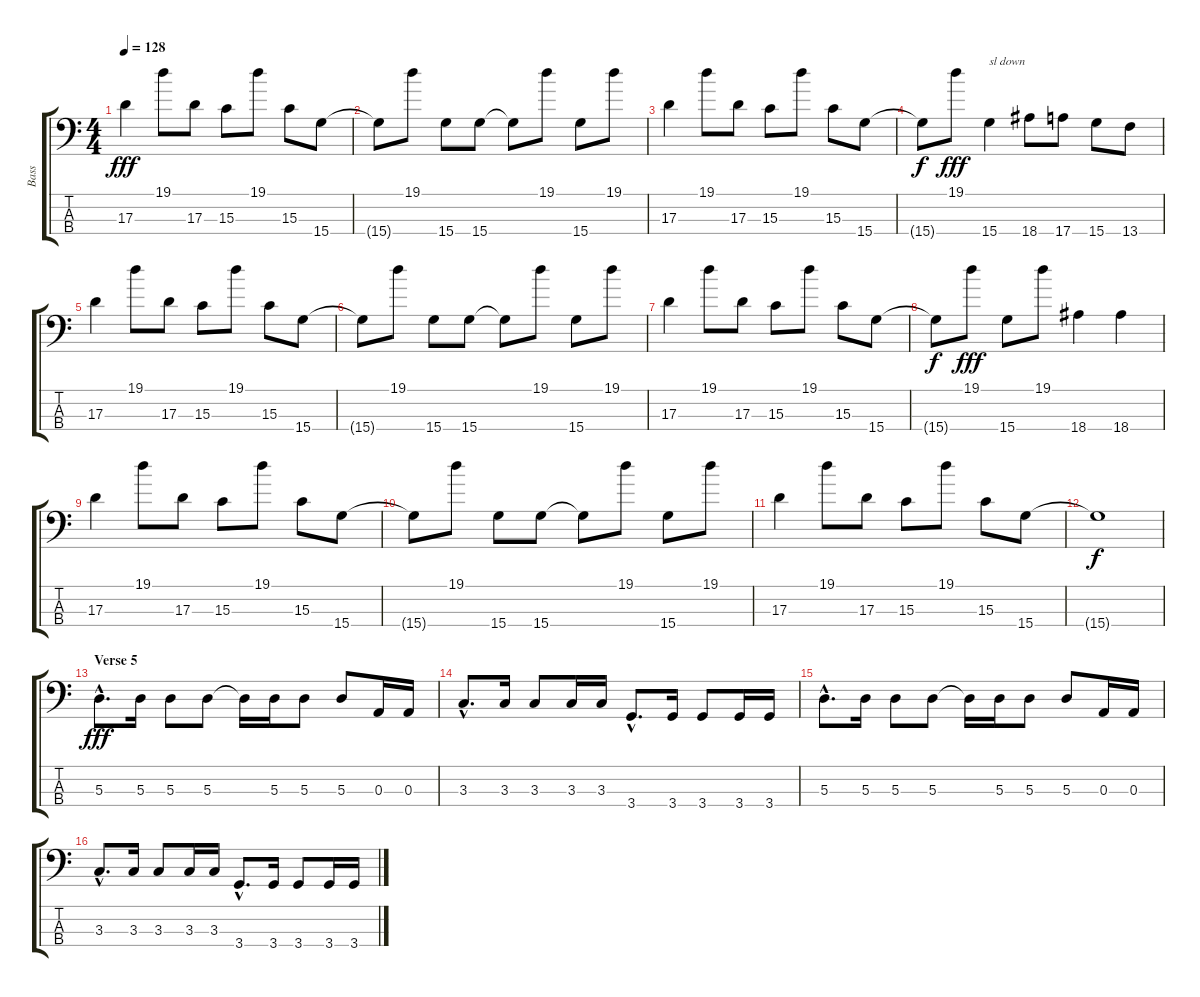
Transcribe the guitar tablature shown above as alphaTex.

\track ("Bass" "Bass") {instrument electricbassfinger}
\staff {score tabs}
\tuning (G2 D2 A1 E1) {hide}
\ts (4 4)
\tempo 128
\clef f4
\ks c
17.3.4{dy fff} 19.1.8 17.3.8 15.3.8 19.1.8 15.3.8 15.4.8 |
15.4{t}.8 19.1.8 15.4.8 15.4.8 15.4{t}.8 19.1.8 15.4.8 19.1.8 |
17.3.4 19.1.8 17.3.8 15.3.8 19.1.8 15.3.8 15.4.8 |
15.4{t}.8{dy f} 19.1.8{dy fff} 15.4.4{txt "sl down"} 18.4.8 17.4.8 15.4.8 13.4.8 |
17.3.4 19.1.8 17.3.8 15.3.8 19.1.8 15.3.8 15.4.8 |
15.4{t}.8 19.1.8 15.4.8 15.4.8 15.4{t}.8 19.1.8 15.4.8 19.1.8 |
17.3.4 19.1.8 17.3.8 15.3.8 19.1.8 15.3.8 15.4.8 |
15.4{t}.8{dy f} 19.1.8{dy fff} 15.4.8 19.1.8 18.4.4 18.4.4 |
17.3.4 19.1.8 17.3.8 15.3.8 19.1.8 15.3.8 15.4.8 |
15.4{t}.8 19.1.8 15.4.8 15.4.8 15.4{t}.8 19.1.8 15.4.8 19.1.8 |
17.3.4 19.1.8 17.3.8 15.3.8 19.1.8 15.3.8 15.4.8 |
15.4{t}.1{dy f} |
\section ("" "Verse 5")
5.3{hac}.8{d dy fff} 5.3.16 5.3.8 5.3.8 5.3{t}.16 5.3.16 5.3.8 5.3.8 0.3.16 0.3.16 |
3.3{hac}.8{d} 3.3.16 3.3.8 3.3.16 3.3.16 3.4{hac}.8{d} 3.4.16 3.4.8 3.4.16 3.4.16 |
5.3{hac}.8{d} 5.3.16 5.3.8 5.3.8 5.3{t}.16 5.3.16 5.3.8 5.3.8 0.3.16 0.3.16 |
3.3{hac}.8{d} 3.3.16 3.3.8 3.3.16 3.3.16 3.4{hac}.8{d} 3.4.16 3.4.8 3.4.16 3.4.16
